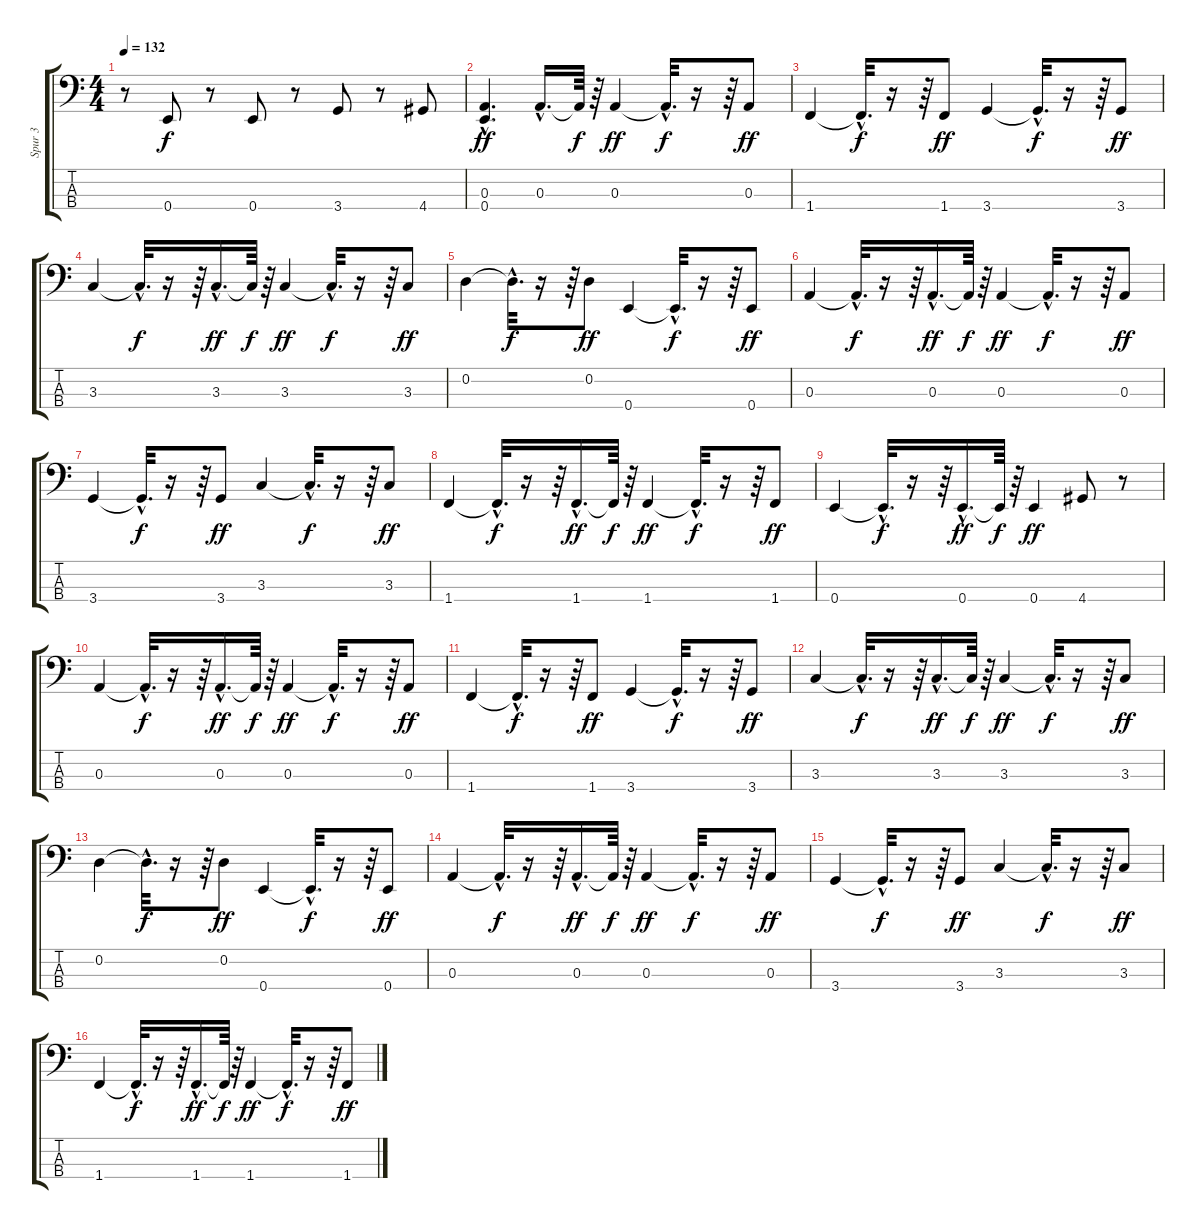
\track ("Spur 3" "Spur 3") {instrument electricbassfinger}
\staff {score tabs}
\tuning (G2 D2 A1 E1) {hide}
\ts (4 4)
\tempo 132
\clef f4
\ks c
r.8{dy f} 0.4.8 r.8 0.4.8 r.8 3.4.8 r.8 4.4.8 |
(0.3{hac} 0.4).4{d dy ff} 0.3{hac}.16{d} 0.3{t}.64{dy f} r.64 0.3.4{dy ff} 0.3{hac t}.32{d dy f} r.16 r.64 0.3.8{dy ff} |
1.4.4 1.4{hac t}.32{d dy f} r.16 r.64 1.4.8{dy ff} 3.4.4 3.4{hac t}.32{d dy f} r.16 r.64 3.4.8{dy ff} |
3.3.4 3.3{hac t}.32{d dy f} r.16 r.64 3.3{hac}.16{d dy ff} 3.3{t}.64{dy f} r.64 3.3.4{dy ff} 3.3{hac t}.32{d dy f} r.16 r.64 3.3.8{dy ff} |
0.2.4 0.2{hac t}.32{d dy f} r.16 r.64 0.2.8{dy ff} 0.4.4 0.4{hac t}.32{d dy f} r.16 r.64 0.4.8{dy ff} |
0.3.4 0.3{hac t}.32{d dy f} r.16 r.64 0.3{hac}.16{d dy ff} 0.3{t}.64{dy f} r.64 0.3.4{dy ff} 0.3{hac t}.32{d dy f} r.16 r.64 0.3.8{dy ff} |
3.4.4 3.4{hac t}.32{d dy f} r.16 r.64 3.4.8{dy ff} 3.3.4 3.3{hac t}.32{d dy f} r.16 r.64 3.3.8{dy ff} |
1.4.4 1.4{hac t}.32{d dy f} r.16 r.64 1.4{hac}.16{d dy ff} 1.4{t}.64{dy f} r.64 1.4.4{dy ff} 1.4{hac t}.32{d dy f} r.16 r.64 1.4.8{dy ff} |
0.4.4 0.4{hac t}.32{d dy f} r.16 r.64 0.4{hac}.16{d dy ff} 0.4{t}.64{dy f} r.64 0.4.4{dy ff} 4.4.8 r.8 |
0.3.4 0.3{hac t}.32{d dy f} r.16 r.64 0.3{hac}.16{d dy ff} 0.3{t}.64{dy f} r.64 0.3.4{dy ff} 0.3{hac t}.32{d dy f} r.16 r.64 0.3.8{dy ff} |
1.4.4 1.4{hac t}.32{d dy f} r.16 r.64 1.4.8{dy ff} 3.4.4 3.4{hac t}.32{d dy f} r.16 r.64 3.4.8{dy ff} |
3.3.4 3.3{hac t}.32{d dy f} r.16 r.64 3.3{hac}.16{d dy ff} 3.3{t}.64{dy f} r.64 3.3.4{dy ff} 3.3{hac t}.32{d dy f} r.16 r.64 3.3.8{dy ff} |
0.2.4 0.2{hac t}.32{d dy f} r.16 r.64 0.2.8{dy ff} 0.4.4 0.4{hac t}.32{d dy f} r.16 r.64 0.4.8{dy ff} |
0.3.4 0.3{hac t}.32{d dy f} r.16 r.64 0.3{hac}.16{d dy ff} 0.3{t}.64{dy f} r.64 0.3.4{dy ff} 0.3{hac t}.32{d dy f} r.16 r.64 0.3.8{dy ff} |
3.4.4 3.4{hac t}.32{d dy f} r.16 r.64 3.4.8{dy ff} 3.3.4 3.3{hac t}.32{d dy f} r.16 r.64 3.3.8{dy ff} |
1.4.4 1.4{hac t}.32{d dy f} r.16 r.64 1.4{hac}.16{d dy ff} 1.4{t}.64{dy f} r.64 1.4.4{dy ff} 1.4{hac t}.32{d dy f} r.16 r.64 1.4.8{dy ff}
